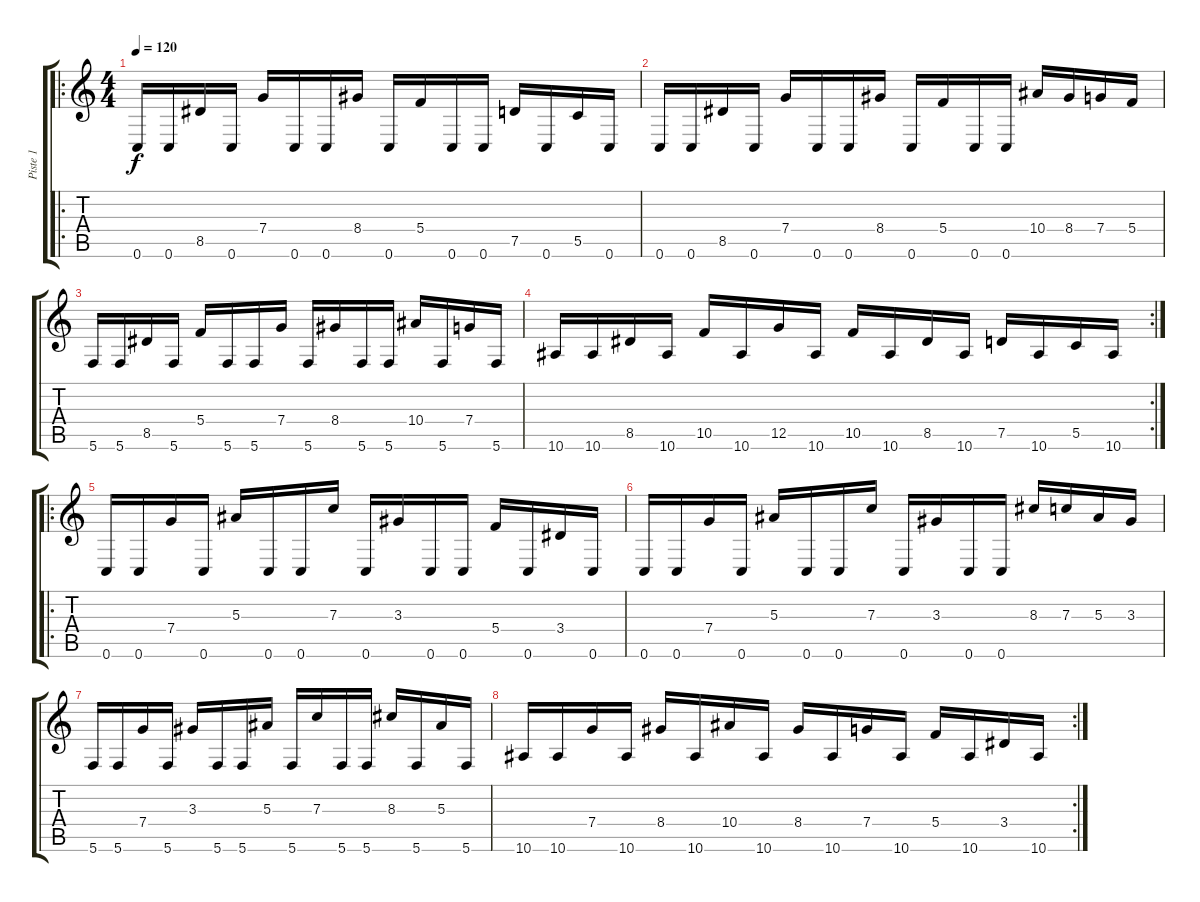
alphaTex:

\track ("Piste 1" "Piste 1") {instrument distortionguitar}
\staff {score tabs}
\tuning (D4 A3 F3 C3 G2 C2) {hide}
\ro
\ts (4 4)
\tempo 120
\clef g2
\ks c
0.6.16{dy f} 0.6.16 8.5.16 0.6.16 7.4.16 0.6.16 0.6.16 8.4.16 0.6.16 5.4.16 0.6.16 0.6.16 7.5.16 0.6.16 5.5.16 0.6.16 |
0.6.16 0.6.16 8.5.16 0.6.16 7.4.16 0.6.16 0.6.16 8.4.16 0.6.16 5.4.16 0.6.16 0.6.16 10.4.16 8.4.16 7.4.16 5.4.16 |
5.6.16 5.6.16 8.5.16 5.6.16 5.4.16 5.6.16 5.6.16 7.4.16 5.6.16 8.4.16 5.6.16 5.6.16 10.4.16 5.6.16 7.4.16 5.6.16 |
\rc 2
10.6.16 10.6.16 8.5.16 10.6.16 10.5.16 10.6.16 12.5.16 10.6.16 10.5.16 10.6.16 8.5.16 10.6.16 7.5.16 10.6.16 5.5.16 10.6.16 |
\ro
0.6.16 0.6.16 7.4.16 0.6.16 5.3.16 0.6.16 0.6.16 7.3.16 0.6.16 3.3.16 0.6.16 0.6.16 5.4.16 0.6.16 3.4.16 0.6.16 |
0.6.16 0.6.16 7.4.16 0.6.16 5.3.16 0.6.16 0.6.16 7.3.16 0.6.16 3.3.16 0.6.16 0.6.16 8.3.16 7.3.16 5.3.16 3.3.16 |
5.6.16 5.6.16 7.4.16 5.6.16 3.3.16 5.6.16 5.6.16 5.3.16 5.6.16 7.3.16 5.6.16 5.6.16 8.3.16 5.6.16 5.3.16 5.6.16 |
\rc 2
10.6.16 10.6.16 7.4.16 10.6.16 8.4.16 10.6.16 10.4.16 10.6.16 8.4.16 10.6.16 7.4.16 10.6.16 5.4.16 10.6.16 3.4.16 10.6.16
